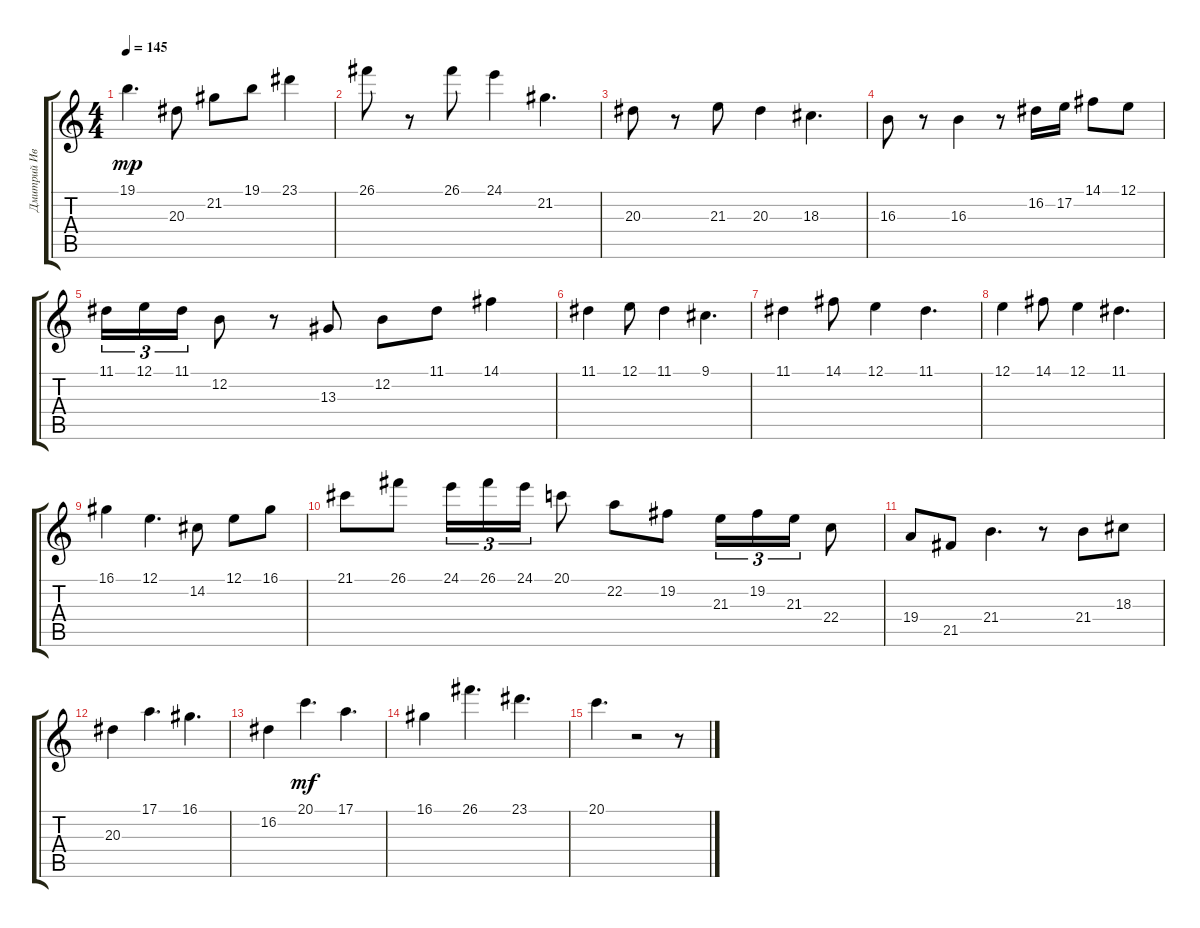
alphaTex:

\track ("Дмитрий Иванов" "Дмитрий Ив") {instrument violin}
\staff {score tabs}
\tuning (E4 B3 G3 D3 A2 E2) {hide}
\ts (4 4)
\tempo 145
\clef g2
\ks c
19.1.4{d dy mp} 20.3.8 21.2.8 19.1.8 23.1.4 |
26.1.8 r.8 26.1.8 24.1.4 21.2.4{d} |
20.3.8 r.8 21.3.8 20.3.4 18.3.4{d} |
16.3.8 r.8 16.3.4 r.8 16.2.16 17.2.16 14.1.8 12.1.8 |
11.1.16{tu (3 2)} 12.1.16{tu (3 2)} 11.1.16{tu (3 2)} 12.2.8 r.8 13.3.8 12.2.8 11.1.8 14.1.4 |
11.1.4 12.1.8 11.1.4 9.1.4{d} |
11.1.4 14.1.8 12.1.4 11.1.4{d} |
12.1.4 14.1.8 12.1.4 11.1.4{d} |
16.1.4 12.1.4{d} 14.2.8 12.1.8 16.1.8 |
21.1.8 26.1.8 24.1.16{tu (3 2)} 26.1.16{tu (3 2)} 24.1.16{tu (3 2)} 20.1.8 22.2.8 19.2.8 21.3.16{tu (3 2)} 19.2.16{tu (3 2)} 21.3.16{tu (3 2)} 22.4.8 |
19.4.8 21.5.8 21.4.4{d} r.8 21.4.8 18.3.8 |
20.3.4 17.1.4{d} 16.1.4{d} |
16.2.4 20.1.4{d dy mf} 17.1.4{d} |
16.1.4 26.1.4{d} 23.1.4{d} |
20.1.4{d} r.2 r.8
